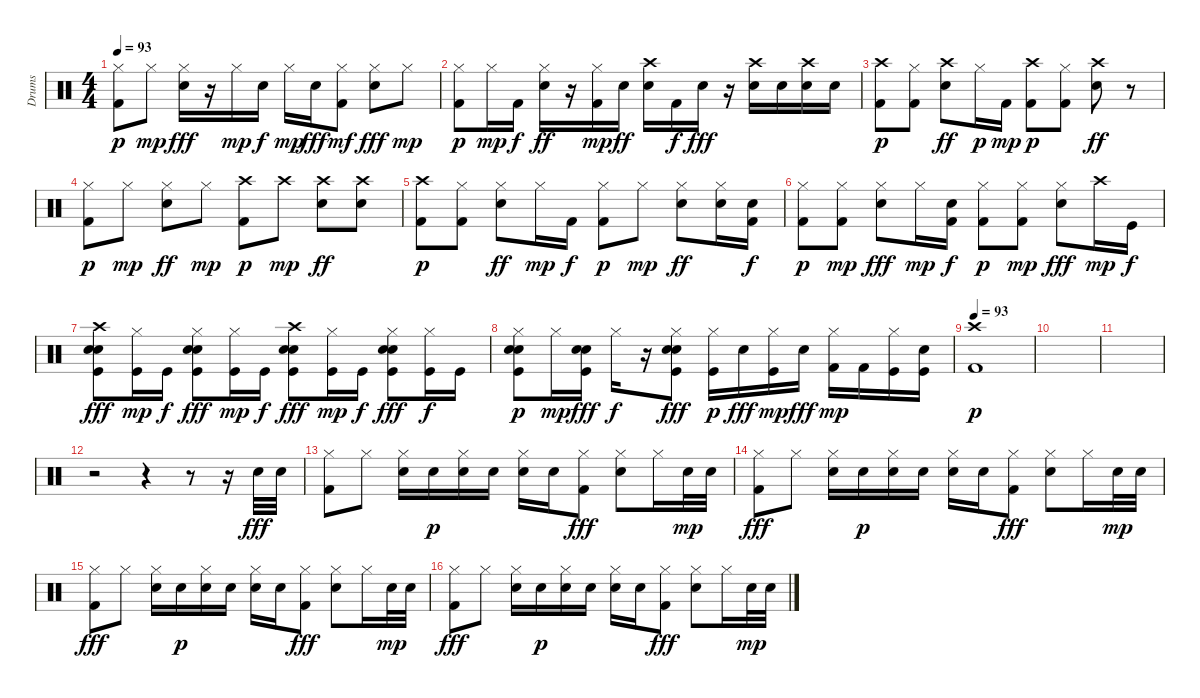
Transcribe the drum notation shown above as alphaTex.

\track ("Drums" "Drums") {instrument percussion}
\staff {score}
\articulation defaults
\ts (4 4)
\tempo 93
\clef neutral
\ks c
("Hi-Hat (closed)" "Kick (hit) 2").8{dy p} "Hi-Hat (closed)".8{dy mp} ("Hi-Hat (closed)" "Snare (hit) 2").16{dy fff} r.16 "Hi-Hat (closed)".16{dy mp} "Snare (hit) 2".16{dy f} "Hi-Hat (closed)".16{dy mp} "Snare (hit) 2".16{dy fff} ("Hi-Hat (closed)" "Kick (hit) 2").8{dy mf} ("Hi-Hat (closed)" "Snare (hit) 2").8{dy fff} "Hi-Hat (closed)".8{dy mp} |
("Hi-Hat (closed)" "Kick (hit) 2").8{dy p} "Hi-Hat (closed)".16{dy mp} "Kick (hit) 2".16{dy f} ("Hi-Hat (closed)" "Snare (hit) 2").16{dy ff} r.16 ("Hi-Hat (closed)" "Kick (hit) 2").16{dy mp} "Electric Snare (hit)".16{dy ff} ("Crash high (hit)" "Electric Snare (hit)").16 "Kick (hit) 2".16{dy f} "Electric Snare (hit)".16{dy fff} r.16 ("Crash high (hit)" "Snare (hit) 2").16 "Snare (hit) 2".16 ("Crash high (hit)" "Snare (hit) 2").16 "Snare (hit) 2".16 |
("Crash high (hit)" "Kick (hit) 2").8{dy p} ("Hi-Hat (closed)" "Kick (hit) 2").8 ("Crash high (hit)" "Snare (hit) 2").8{dy ff} "Hi-Hat (closed)".16{dy p} "Kick (hit) 2".16{dy mp} ("Crash high (hit)" "Kick (hit) 2").8{dy p} ("Hi-Hat (closed)" "Kick (hit) 2").8 ("Crash high (hit)" "Snare (hit) 2").8{dy ff} r.8 |
("Hi-Hat (closed)" "Kick (hit) 2").8{dy p} "Hi-Hat (closed)".8{dy mp} ("Hi-Hat (closed)" "Snare (hit) 2").8{dy ff} "Hi-Hat (closed)".8{dy mp} ("Crash high (hit)" "Kick (hit) 2").8{dy p} "Crash high (hit)".8{dy mp} ("Crash high (hit)" "Snare (hit) 2").8{dy ff} ("Crash high (hit)" "Snare (hit) 2").8 |
("Crash high (hit)" "Kick (hit) 2").8{dy p} ("Hi-Hat (closed)" "Kick (hit) 2").8 ("Hi-Hat (closed)" "Snare (hit) 2").8{dy ff} "Hi-Hat (closed)".16{dy mp} "Kick (hit) 2".16{dy f} ("Hi-Hat (closed)" "Kick (hit) 2").8{dy p} "Hi-Hat (closed)".8{dy mp} ("Hi-Hat (closed)" "Snare (hit) 2").8{dy ff} ("Hi-Hat (closed)" "Snare (hit) 2").16 ("Electric Snare (hit)" "Kick (hit) 2").16{dy f} |
("Hi-Hat (closed)" "Kick (hit) 2").8{dy p} ("Hi-Hat (closed)" "Kick (hit) 2").8{dy mp} ("Hi-Hat (closed)" "Snare (hit) 2").8{dy fff} "Hi-Hat (closed)".16{dy mp} ("Electric Snare (hit)" "Kick (hit) 2").16{dy f} ("Hi-Hat (closed)" "Kick (hit) 2").8{dy p} ("Hi-Hat (closed)" "Kick (hit) 2").8{dy mp} ("Hi-Hat (closed)" "Snare (hit) 2").8{dy fff} "Crash high (hit)".16{dy mp} "Kick (hit)".16{dy f} |
("Crash high (hit)" "Snare (hit) 2" "Electric Snare (hit)" "Kick (hit)").8{dy fff} ("Hi-Hat (closed)" "Kick (hit)").16{dy mp} "Kick (hit)".16{dy f} ("Hi-Hat (closed)" "Snare (hit) 2" "Electric Snare (hit)" "Kick (hit)").8{dy fff} ("Hi-Hat (closed)" "Kick (hit)").16{dy mp} "Kick (hit)".16{dy f} ("Crash high (hit)" "Snare (hit) 2" "Electric Snare (hit)" "Kick (hit)").8{dy fff} ("Hi-Hat (closed)" "Kick (hit)").16{dy mp} "Kick (hit)".16{dy f} ("Hi-Hat (closed)" "Snare (hit) 2" "Electric Snare (hit)" "Kick (hit)").8{dy fff} ("Hi-Hat (closed)" "Kick (hit)").16{dy f} "Kick (hit)".16 |
("Hi-Hat (closed)" "Snare (hit) 2" "Electric Snare (hit)" "Kick (hit)").8{dy p} "Hi-Hat (closed)".16{dy mp} ("Snare (hit) 2" "Electric Snare (hit)" "Kick (hit)").16{dy fff} "Hi-Hat (closed)".16{dy f} r.16 ("Hi-Hat (closed)" "Snare (hit) 2" "Electric Snare (hit)" "Kick (hit)").8{dy fff} ("Hi-Hat (closed)" "Kick (hit)").16{dy p} "Electric Snare (hit)".16{dy fff} ("Hi-Hat (closed)" "Kick (hit)").16{dy mp} "Electric Snare (hit)".16{dy fff} ("Hi-Hat (closed)" "Kick (hit) 2").16{dy mp} "Kick (hit) 2".16 ("Hi-Hat (closed)" "Kick (hit)").16 ("Snare (hit) 2" "Kick (hit)").16 |
\tempo 93
("Crash high (hit)" "Kick (hit) 2").1{dy p} |
|
|
r.2{volume 11} r.4 r.8 r.16 "Snare (hit) 2".32{dy fff} "Snare (hit) 2".32 |
("Hi-Hat (closed)" "Kick (hit) 2").8 "Hi-Hat (closed)".8 ("Hi-Hat (closed)" "Snare (hit) 2").16 "Snare (hit) 2".16{dy p} ("Hi-Hat (closed)" "Snare (hit) 2").16 "Snare (hit) 2".16 ("Hi-Hat (closed)" "Snare (hit) 2").16 "Snare (hit) 2".16 ("Hi-Hat (closed)" "Kick (hit) 2").8{dy fff} ("Hi-Hat (closed)" "Snare (hit) 2").8 "Hi-Hat (closed)".16 "Snare (hit) 2".32{dy mp} "Snare (hit) 2".32 |
("Hi-Hat (closed)" "Kick (hit) 2").8{dy fff} "Hi-Hat (closed)".8 ("Hi-Hat (closed)" "Snare (hit) 2").16 "Snare (hit) 2".16{dy p} ("Hi-Hat (closed)" "Snare (hit) 2").16 "Snare (hit) 2".16 ("Hi-Hat (closed)" "Snare (hit) 2").16 "Snare (hit) 2".16 ("Hi-Hat (closed)" "Kick (hit) 2").8{dy fff} ("Hi-Hat (closed)" "Snare (hit) 2").8 "Hi-Hat (closed)".16 "Snare (hit) 2".32{dy mp} "Snare (hit) 2".32 |
("Hi-Hat (closed)" "Kick (hit) 2").8{dy fff} "Hi-Hat (closed)".8 ("Hi-Hat (closed)" "Snare (hit) 2").16 "Snare (hit) 2".16{dy p} ("Hi-Hat (closed)" "Snare (hit) 2").16 "Snare (hit) 2".16 ("Hi-Hat (closed)" "Snare (hit) 2").16 "Snare (hit) 2".16 ("Hi-Hat (closed)" "Kick (hit) 2").8{dy fff} ("Hi-Hat (closed)" "Snare (hit) 2").8 "Hi-Hat (closed)".16 "Snare (hit) 2".32{dy mp} "Snare (hit) 2".32 |
("Hi-Hat (closed)" "Kick (hit) 2").8{dy fff} "Hi-Hat (closed)".8 ("Hi-Hat (closed)" "Snare (hit) 2").16 "Snare (hit) 2".16{dy p} ("Hi-Hat (closed)" "Snare (hit) 2").16 "Snare (hit) 2".16 ("Hi-Hat (closed)" "Snare (hit) 2").16 "Snare (hit) 2".16 ("Hi-Hat (closed)" "Kick (hit) 2").8{dy fff} ("Hi-Hat (closed)" "Snare (hit) 2").8 "Hi-Hat (closed)".16 "Snare (hit) 2".32{dy mp} "Snare (hit) 2".32
